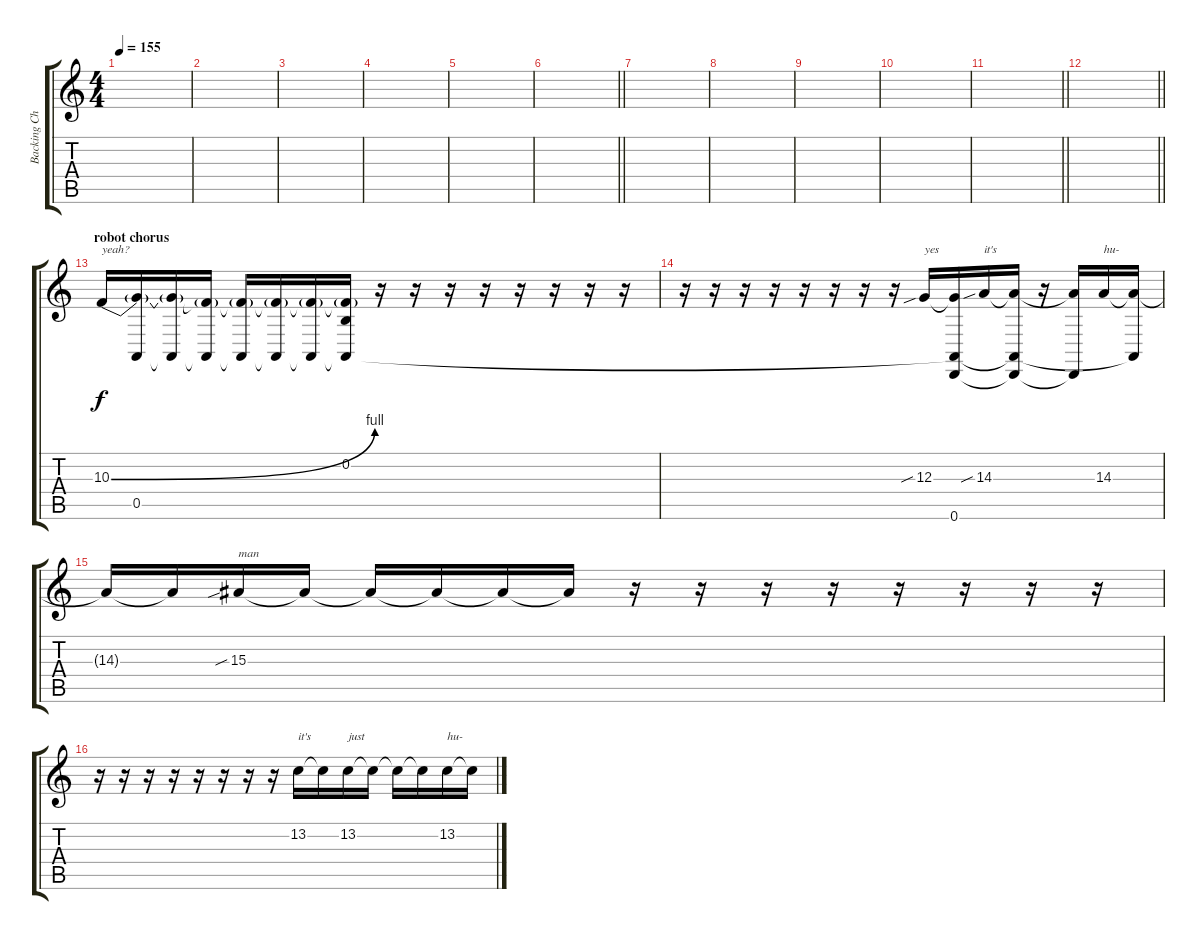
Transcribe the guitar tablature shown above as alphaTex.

\track ("Backing Choir" "Backing Ch") {instrument choiraahs}
\staff {score tabs}
\tuning (E4 B3 G3 D3 A2 D2) {hide}
\ts (4 4)
\tempo 155
\clef g2
\ks c
|
|
|
|
|
\barLineRight lightlight
|
|
|
|
|
\barLineRight lightlight
|
\barLineRight lightlight
|
\section ("" "robot chorus")
10.3{be (bend 0 0 60 4)}.16{txt "yeah?" instrument lead5charang} (10.3{t} 0.5).16 (10.3{t} 0.5{t}).16 (10.3{t} 0.5{t}).16 (10.3{t} 0.5{t}).16 (10.3{t} 0.5{t}).16 (10.3{t} 0.5{t}).16 (0.2 10.3{t} 0.5{t}).16 r.16 r.16 r.16 r.16 r.16 r.16 r.16 r.16 |
r.16 r.16 r.16 r.16 r.16 r.16 r.16 r.16 12.3{sib}.16{txt "yes"} (12.3{t} 0.5{t} 0.6).16 14.3{sib}.16{txt "it's"} (14.3{t} 0.5{t} 0.6{t}).16 r.16 (14.3{t} 0.6{t}).16 14.3.16{txt "hu-"} (14.3{t} 0.5{t}).16 |
14.3{t}.16 14.3{t}.16 15.3{sib}.16{txt "man"} 15.3{t}.16 15.3{t}.16 15.3{t}.16 15.3{t}.16 15.3{t}.16 r.16 r.16 r.16 r.16 r.16 r.16 r.16 r.16 |
r.16 r.16 r.16 r.16 r.16 r.16 r.16 r.16 13.2.16{txt "it's"} 13.2{t}.16 13.2.16{txt "just"} 13.2{t}.16 13.2{t}.16 13.2{t}.16 13.2.16{txt "hu-"} 13.2{t}.16
